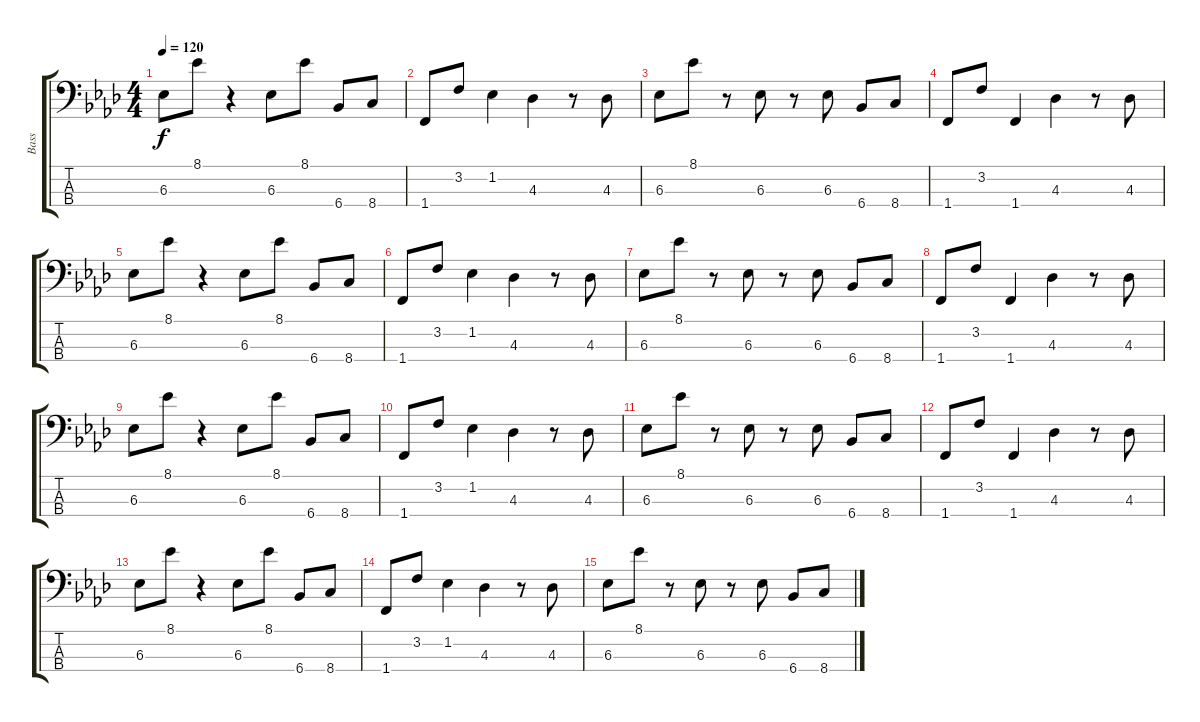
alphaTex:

\track ("Bass" "Bass") {instrument fretlessbass}
\staff {score tabs}
\tuning (G2 D2 A1 E1) {hide}
\ts (4 4)
\tempo 120
\clef f4
\ks ab
6.3.8{dy f} 8.1.8 r.4 6.3.8 8.1.8 6.4.8 8.4.8 |
1.4.8 3.2.8 1.2.4 4.3.4 r.8 4.3.8 |
6.3.8 8.1.8 r.8 6.3.8 r.8 6.3.8 6.4.8 8.4.8 |
1.4.8 3.2.8 1.4.4 4.3.4 r.8 4.3.8 |
6.3.8 8.1.8 r.4 6.3.8 8.1.8 6.4.8 8.4.8 |
1.4.8 3.2.8 1.2.4 4.3.4 r.8 4.3.8 |
6.3.8 8.1.8 r.8 6.3.8 r.8 6.3.8 6.4.8 8.4.8 |
1.4.8 3.2.8 1.4.4 4.3.4 r.8 4.3.8 |
6.3.8 8.1.8 r.4 6.3.8 8.1.8 6.4.8 8.4.8 |
1.4.8 3.2.8 1.2.4 4.3.4 r.8 4.3.8 |
6.3.8 8.1.8 r.8 6.3.8 r.8 6.3.8 6.4.8 8.4.8 |
1.4.8 3.2.8 1.4.4 4.3.4 r.8 4.3.8 |
6.3.8 8.1.8 r.4 6.3.8 8.1.8 6.4.8 8.4.8 |
1.4.8 3.2.8 1.2.4 4.3.4 r.8 4.3.8 |
6.3.8 8.1.8 r.8 6.3.8 r.8 6.3.8 6.4.8 8.4.8
